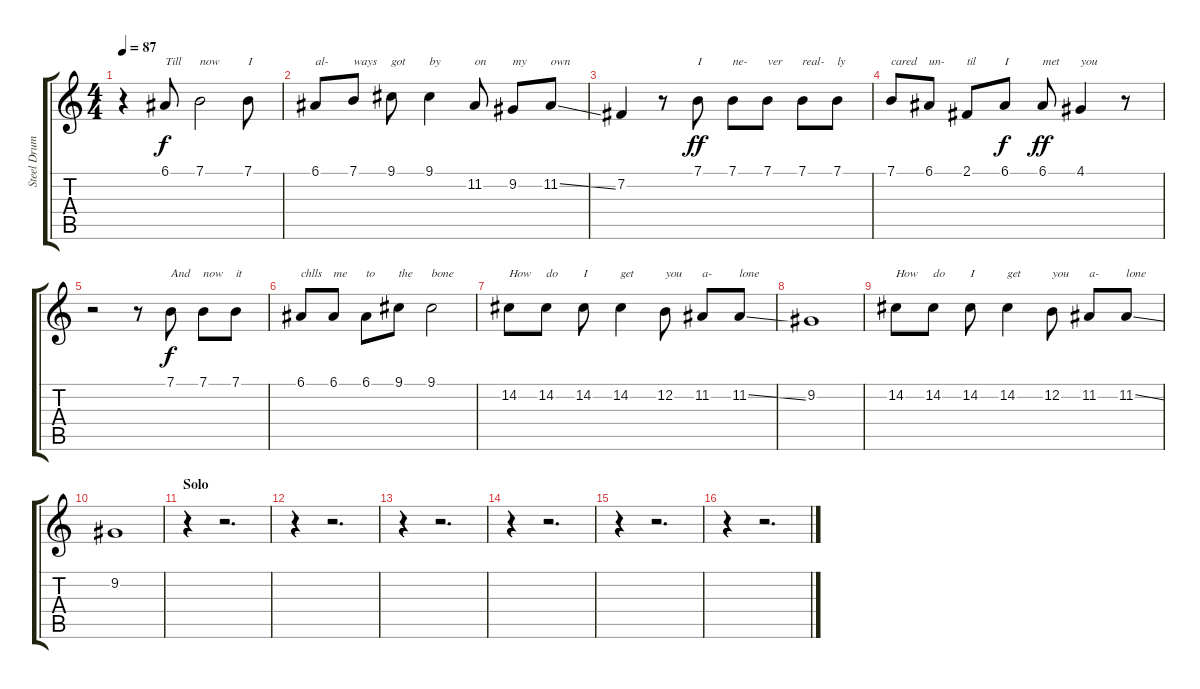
\track ("Steel Drums" "Steel Drum") {instrument steeldrums}
\staff {score tabs}
\tuning (E4 B3 G3 D3 A2 E2) {hide}
\ts (4 4)
\tempo 87
\clef g2
\ks c
r.4{dy f} 6.1.8{txt "Till"} 7.1.2{txt "now"} 7.1.8{txt "I"} |
6.1.8{txt "al-"} 7.1.8{txt "ways"} 9.1.8{txt "got"} 9.1.4{txt "by"} 11.2.8{txt "on"} 9.2.8{txt "my"} 11.2{ss}.8{txt "own"} |
7.2.4 r.8 7.1.8{txt "I" dy ff} 7.1.8{txt "ne-"} 7.1.8{txt "ver"} 7.1.8{txt "real-"} 7.1.8{txt "ly"} |
7.1.8{txt "cared"} 6.1.8{txt "un-"} 2.1.8{txt "til"} 6.1.8{txt "I" dy f} 6.1.8{txt "met" dy ff} 4.1.4{txt "you"} r.8 |
r.2 r.8 7.1.8{txt "And" dy f} 7.1.8{txt "now"} 7.1.8{txt "it"} |
6.1.8{txt "chlls"} 6.1.8{txt "me"} 6.1.8{txt "to"} 9.1.8{txt "the"} 9.1.2{txt "bone"} |
14.2.8{txt "How"} 14.2.8{txt "do"} 14.2.8{txt "I"} 14.2.4{txt "get"} 12.2.8{txt "you"} 11.2.8{txt "a-"} 11.2{ss}.8{txt "lone"} |
9.2.1 |
14.2.8{txt "How"} 14.2.8{txt "do"} 14.2.8{txt "I"} 14.2.4{txt "get"} 12.2.8{txt "you"} 11.2.8{txt "a-"} 11.2{ss}.8{txt "lone"} |
9.2.1 |
\section ("" "Solo")
r.4 r.2{d} |
r.4 r.2{d} |
r.4 r.2{d} |
r.4 r.2{d} |
r.4 r.2{d} |
r.4 r.2{d}
